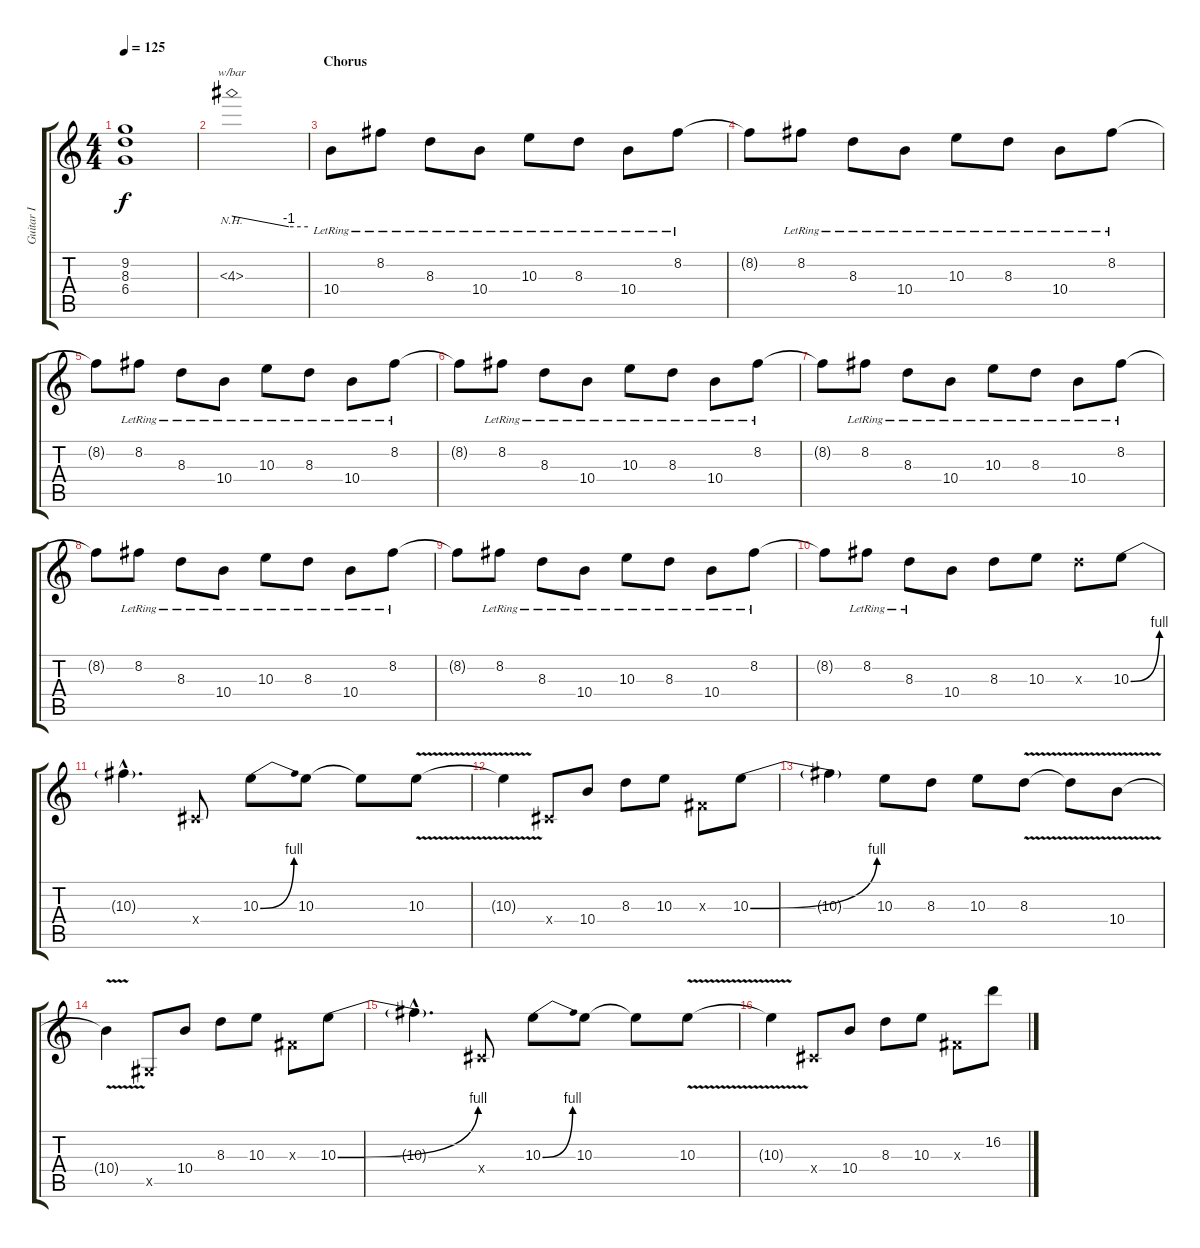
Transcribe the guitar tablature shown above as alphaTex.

\track ("Guitar I" "Guitar I") {instrument distortionguitar}
\staff {score tabs}
\tuning (Eb4 Bb3 Gb3 Db3 Ab2 Eb2) {hide}
\ts (4 4)
\tempo 125
\clef g2
\ks c
(9.2 8.3 6.4).1{dy f} |
4.3{nh}.1{tbe (custom default 0 0 45 -4 60 -4)} |
\section ("" "Chorus")
10.4{lr}.8{instrument electricguitarclean} 8.2{lr}.8 8.3{lr}.8 10.4{lr}.8 10.3{lr}.8 8.3{lr}.8 10.4{lr}.8 8.2{lr}.8 |
8.2{t}.8 8.2{lr}.8 8.3{lr}.8 10.4{lr}.8 10.3{lr}.8 8.3{lr}.8 10.4{lr}.8 8.2{lr}.8 |
8.2{t}.8 8.2{lr}.8 8.3{lr}.8 10.4{lr}.8 10.3{lr}.8 8.3{lr}.8 10.4{lr}.8 8.2{lr}.8 |
8.2{t}.8 8.2{lr}.8 8.3{lr}.8 10.4{lr}.8 10.3{lr}.8 8.3{lr}.8 10.4{lr}.8 8.2{lr}.8 |
8.2{t}.8 8.2{lr}.8 8.3{lr}.8 10.4{lr}.8 10.3{lr}.8 8.3{lr}.8 10.4{lr}.8 8.2{lr}.8 |
8.2{t}.8 8.2{lr}.8 8.3{lr}.8 10.4{lr}.8 10.3{lr}.8 8.3{lr}.8 10.4{lr}.8 8.2{lr}.8 |
8.2{t}.8 8.2{lr}.8 8.3{lr}.8 10.4{lr}.8 10.3{lr}.8 8.3{lr}.8 10.4{lr}.8 8.2{lr}.8 |
8.2{t}.8 8.2{lr}.8 8.3{lr}.8 10.4.8{instrument distortionguitar} 8.3.8 10.3.8 8.3{x}.8 10.3{be (bend 0 0 60 4)}.8 |
10.3{hac t}.4{d} 0.4{x}.8 10.3{be (bend 0 0 60 4)}.8 10.3.8 10.3{t}.8 10.3{v}.8 |
10.3{t}.4 0.4{x}.8 10.4.8 8.3.8 10.3.8 0.3{x}.8 10.3{be (bend 0 0 60 4)}.8 |
10.3{t}.4 10.3.8 8.3.8 10.3.8 8.3{v}.8 8.3{t}.8 10.4{v}.8 |
10.4{t}.4 0.5{x}.8 10.4.8 8.3.8 10.3.8 0.3{x}.8 10.3{be (bend 0 0 60 4)}.8 |
10.3{hac t}.4{d} 0.4{x}.8 10.3{be (bend 0 0 60 4)}.8 10.3.8 10.3{t}.8 10.3{v}.8 |
10.3{t}.4 0.4{x}.8 10.4.8 8.3.8 10.3.8 0.3{x}.8 16.2.8
